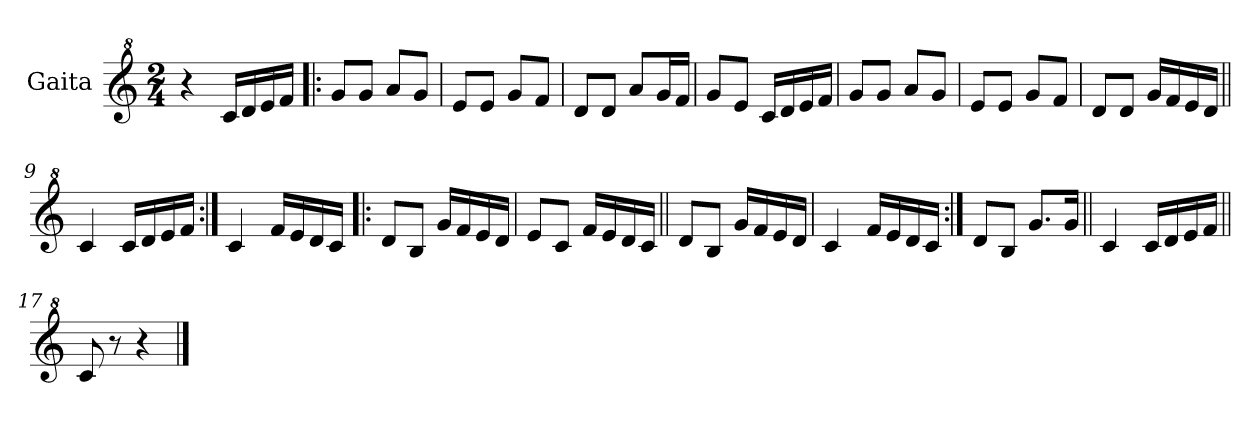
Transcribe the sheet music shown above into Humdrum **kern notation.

**kern
*part1
*staff1
*I"Gaita
*clefG^2
*k[]
*M2/4
*MM100
=1
4r
16cc/LL
16dd/
16ee/
16ff/JJ
=2!|:
8gg/L
8gg/J
8aa/L
8gg/J
=3
8ee/L
8ee/J
8gg/L
8ff/J
=4
8dd/L
8dd/J
8aa/L
16gg/L
16ff/JJ
=5
8gg/L
8ee/J
16cc/LL
16dd/
16ee/
16ff/JJ
=6
8gg/L
8gg/J
8aa/L
8gg/J
=7
8ee/L
8ee/J
8gg/L
8ff/J
=8
8dd/L
8dd/J
16gg/LL
16ff/
16ee/
16dd/JJ
!!LO:LB:g=z
=9||
4cc/
16cc/LL
16dd/
16ee/
16ff/JJ
=10:|!
4cc/
16ff/LL
16ee/
16dd/
16cc/JJ
=11!|:
8dd/L
8b/J
16gg/LL
16ff/
16ee/
16dd/JJ
=12
8ee/L
8cc/J
16ff/LL
16ee/
16dd/
16cc/JJ
=13||
8dd/L
8b/J
16gg/LL
16ff/
16ee/
16dd/JJ
=14
4cc/
16ff/LL
16ee/
16dd/
16cc/JJ
=15:|!
8dd/L
8b/J
8.gg/L
16gg/Jk
!!LO:LB:g=z
=16||
4cc/
16cc/LL
16dd/
16ee/
16ff/JJ
=17||
8cc/
8r
4r
==
*-
